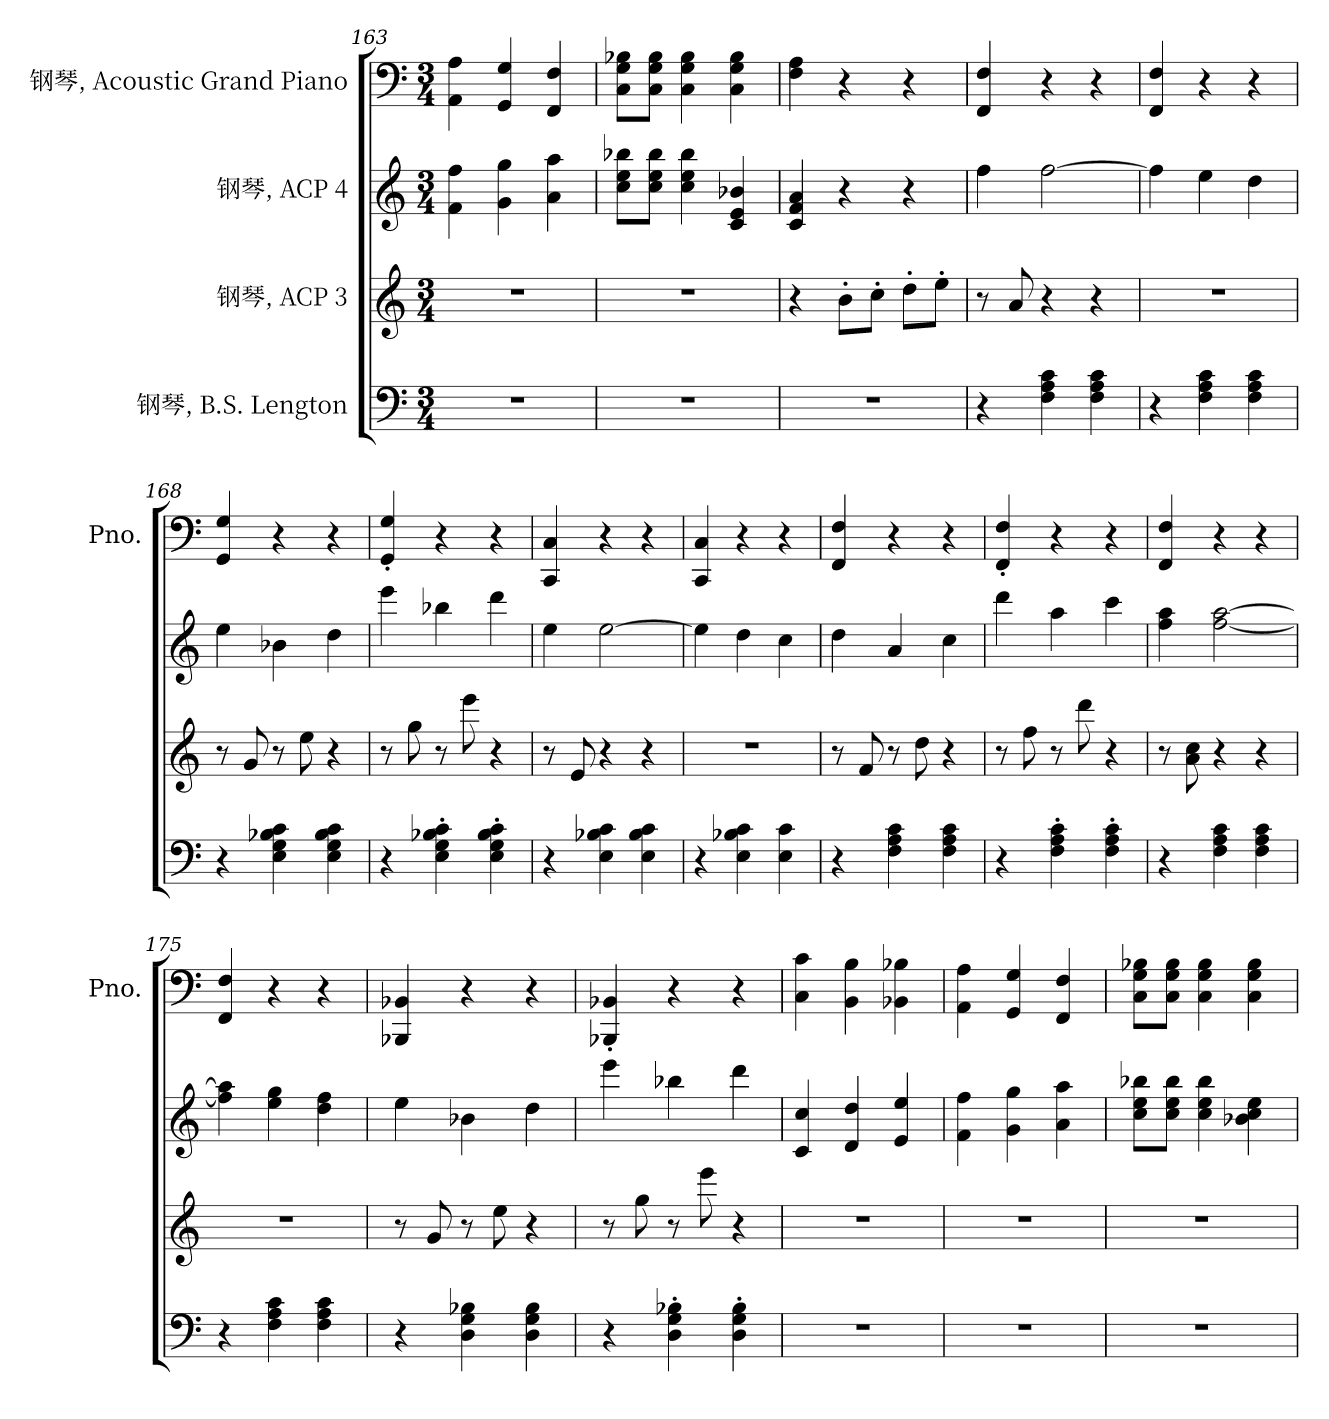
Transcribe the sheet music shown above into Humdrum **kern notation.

**kern	**kern	**kern	**kern
*part4	*part3	*part2	*part1
*staff4	*staff3	*staff2	*staff1
*I"钢琴, B.S. Lengton	*I"钢琴, ACP 3	*I"钢琴, ACP 4	*I"钢琴, Acoustic Grand Piano
*	*	*	*I'Pno.
*clefF4	*clefG2	*clefG2	*clefF4
*k[]	*k[]	*k[]	*k[]
*M3/4	*M3/4	*M3/4	*M3/4
=163	=163	=163	=163
2.r	2.r	4f\ 4ff\	4AA\ 4A\
.	.	4g\ 4gg\	4GG/ 4G/
.	.	4a\ 4aa\	4FF/ 4F/
!!LO:PB:g=z
=164	=164	=164	=164
2.r	2.r	8cc\ 8ee\ 8bb-X\L	8C\ 8G\ 8B-X\L
.	.	8cc\ 8ee\ 8bb-\J	8C\ 8G\ 8B-\J
.	.	4cc\ 4ee\ 4bb-\	4C\ 4G\ 4B-\
.	.	4c/ 4e/ 4b-X/	4C\ 4G\ 4B-\
=165	=165	=165	=165
2.r	4r	4c/ 4f/ 4a/	4F\ 4A\
.	8b'\L	4r	4r
.	8cc'\J	.	.
.	8dd'\L	4r	4r
.	8ee'\J	.	.
=166	=166	=166	=166
4r	8r	4ff\	4FF/ 4F/
.	8a/	.	.
4F\ 4A\ 4c\	4r	[2ff\	4r
4F\ 4A\ 4c\	4r	.	4r
=167	=167	=167	=167
4r	2.r	4ff\]	4FF/ 4F/
4F\ 4A\ 4c\	.	4ee\	4r
4F\ 4A\ 4c\	.	4dd\	4r
=168	=168	=168	=168
4r	8r	4ee\	4GG/ 4G/
.	8g/	.	.
4E\ 4G\ 4B-X\ 4c\	8r	4b-X\	4r
.	8ee\	.	.
4E\ 4G\ 4B-\ 4c\	4r	4dd\	4r
=169	=169	=169	=169
4r	8r	4eee\	4GG/' 4G/'
.	8gg\	.	.
4E\' 4G\' 4B-X\' 4c\'	8r	4bb-X\	4r
.	8eee\	.	.
4E\' 4G\' 4B-\' 4c\'	4r	4ddd\	4r
=170	=170	=170	=170
4r	8r	4ee\	4CC/ 4C/
.	8e/	.	.
4E\ 4B-X\ 4c\	4r	[2ee\	4r
4E\ 4B-\ 4c\	4r	.	4r
!!LO:LB:g=z
=171	=171	=171	=171
4r	2.r	4ee\]	4CC/ 4C/
4E\ 4B-X\ 4c\	.	4dd\	4r
4E\ 4c\	.	4cc\	4r
=172	=172	=172	=172
4r	8r	4dd\	4FF/ 4F/
.	8f/	.	.
4F\ 4A\ 4c\	8r	4a/	4r
.	8dd\	.	.
4F\ 4A\ 4c\	4r	4cc\	4r
=173	=173	=173	=173
4r	8r	4ddd\	4FF/' 4F/'
.	8ff\	.	.
4F\' 4A\' 4c\'	8r	4aa\	4r
.	8ddd\	.	.
4F\' 4A\' 4c\'	4r	4ccc\	4r
=174	=174	=174	=174
4r	8r	4ff\ 4aa\	4FF/ 4F/
.	8a\ 8cc\	.	.
4F\ 4A\ 4c\	4r	[2ff\ [2aa\	4r
4F\ 4A\ 4c\	4r	.	4r
=175	=175	=175	=175
4r	2.r	4ff\] 4aa\]	4FF/ 4F/
4F\ 4A\ 4c\	.	4ee\ 4gg\	4r
4F\ 4A\ 4c\	.	4dd\ 4ff\	4r
=176	=176	=176	=176
4r	8r	4ee\	4BBB-X/ 4BB-X/
.	8g/	.	.
4D\ 4G\ 4B-X\	8r	4b-X\	4r
.	8ee\	.	.
4D\ 4G\ 4B-\	4r	4dd\	4r
=177	=177	=177	=177
4r	8r	4eee\	4BBB-X/' 4BB-X/'
.	8gg\	.	.
4D\' 4G\' 4B-X\'	8r	4bb-X\	4r
.	8eee\	.	.
4D\' 4G\' 4B-\'	4r	4ddd\	4r
=178	=178	=178	=178
2.r	2.r	4c/ 4cc/	4C\ 4c\
.	.	4d/ 4dd/	4BB\ 4B\
.	.	4e/ 4ee/	4BB-X\ 4B-X\
!!LO:LB:g=z
=179	=179	=179	=179
2.r	2.r	4f\ 4ff\	4AA\ 4A\
.	.	4g\ 4gg\	4GG/ 4G/
.	.	4a\ 4aa\	4FF/ 4F/
=180	=180	=180	=180
2.r	2.r	8cc\ 8ee\ 8bb-X\L	8C\ 8G\ 8B-X\L
.	.	8cc\ 8ee\ 8bb-\J	8C\ 8G\ 8B-\J
.	.	4cc\ 4ee\ 4bb-\	4C\ 4G\ 4B-\
.	.	4b-X\ 4cc\ 4ee\	4C\ 4G\ 4B-\
=	=	=	=
*-	*-	*-	*-
